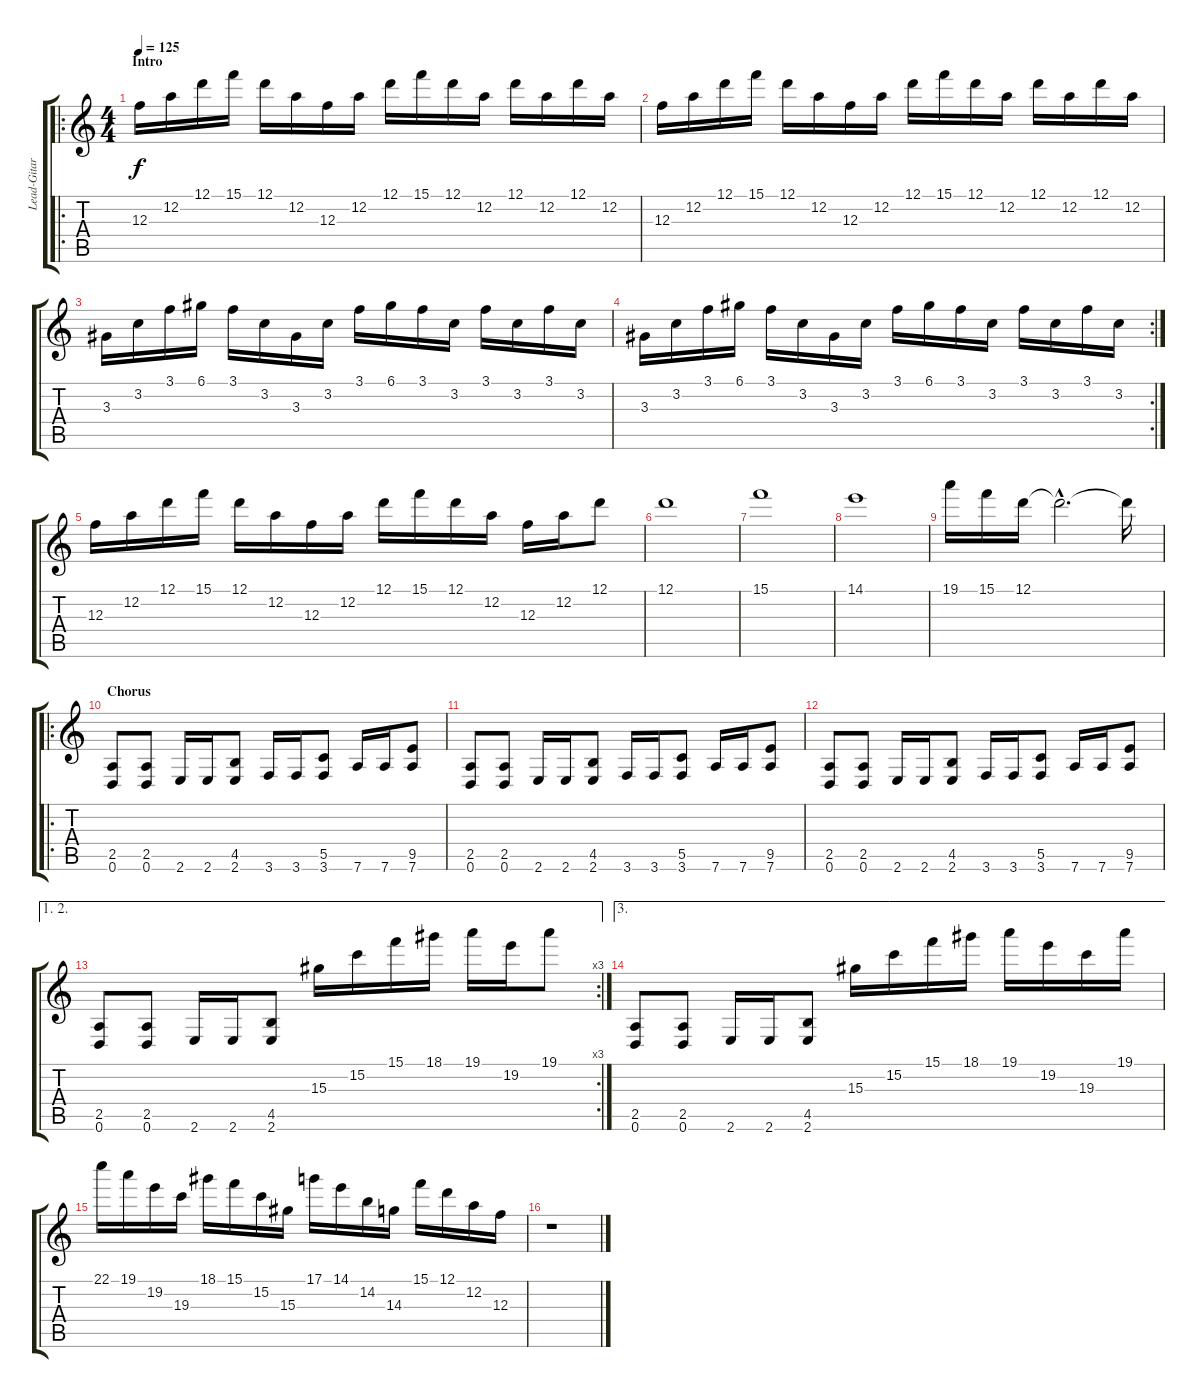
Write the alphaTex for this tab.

\track ("Lead-Gitarre" "Lead-Gitar") {instrument distortionguitar}
\staff {score tabs}
\tuning (D4 A3 F3 C3 G2 D2) {hide}
\ro
\ts (4 4)
\section ("" "Intro")
\tempo 125
\clef g2
\ks c
12.3.16{dy f instrument distortionguitar} 12.2.16 12.1.16 15.1.16 12.1.16 12.2.16 12.3.16 12.2.16 12.1.16 15.1.16 12.1.16 12.2.16 12.1.16 12.2.16 12.1.16 12.2.16 |
12.3.16 12.2.16 12.1.16 15.1.16 12.1.16 12.2.16 12.3.16 12.2.16 12.1.16 15.1.16 12.1.16 12.2.16 12.1.16 12.2.16 12.1.16 12.2.16 |
3.3.16 3.2.16 3.1.16 6.1.16 3.1.16 3.2.16 3.3.16 3.2.16 3.1.16 6.1.16 3.1.16 3.2.16 3.1.16 3.2.16 3.1.16 3.2.16 |
\rc 2
3.3.16 3.2.16 3.1.16 6.1.16 3.1.16 3.2.16 3.3.16 3.2.16 3.1.16 6.1.16 3.1.16 3.2.16 3.1.16 3.2.16 3.1.16 3.2.16 |
12.3.16 12.2.16 12.1.16 15.1.16 12.1.16 12.2.16 12.3.16 12.2.16 12.1.16 15.1.16 12.1.16 12.2.16 12.3.16 12.2.16 12.1.8 |
12.1.1 |
15.1.1 |
14.1.1 |
19.1.16 15.1.16 12.1.16 12.1{hac t}.2{d} 12.1{t}.16 |
\ro
\section ("" "Chorus")
(2.5 0.6).8 (2.5 0.6).8 2.6.16 2.6.16 (4.5 2.6).8 3.6.16 3.6.16 (5.5 3.6).8 7.6.16 7.6.16 (9.5 7.6).8 |
(2.5 0.6).8 (2.5 0.6).8 2.6.16 2.6.16 (4.5 2.6).8 3.6.16 3.6.16 (5.5 3.6).8 7.6.16 7.6.16 (9.5 7.6).8 |
(2.5 0.6).8 (2.5 0.6).8 2.6.16 2.6.16 (4.5 2.6).8 3.6.16 3.6.16 (5.5 3.6).8 7.6.16 7.6.16 (9.5 7.6).8 |
\ae (1 2)
\rc 3
(2.5 0.6).8 (2.5 0.6).8 2.6.16 2.6.16 (4.5 2.6).8 15.3.16 15.2.16 15.1.16 18.1.16 19.1.16 19.2.16 19.1.8 |
\ae 3
(2.5 0.6).8 (2.5 0.6).8 2.6.16 2.6.16 (4.5 2.6).8 15.3.16 15.2.16 15.1.16 18.1.16 19.1.16 19.2.16 19.3.16 19.1.16 |
22.1.16 19.1.16 19.2.16 19.3.16 18.1.16 15.1.16 15.2.16 15.3.16 17.1.16 14.1.16 14.2.16 14.3.16 15.1.16 12.1.16 12.2.16 12.3.16 |
r.1
